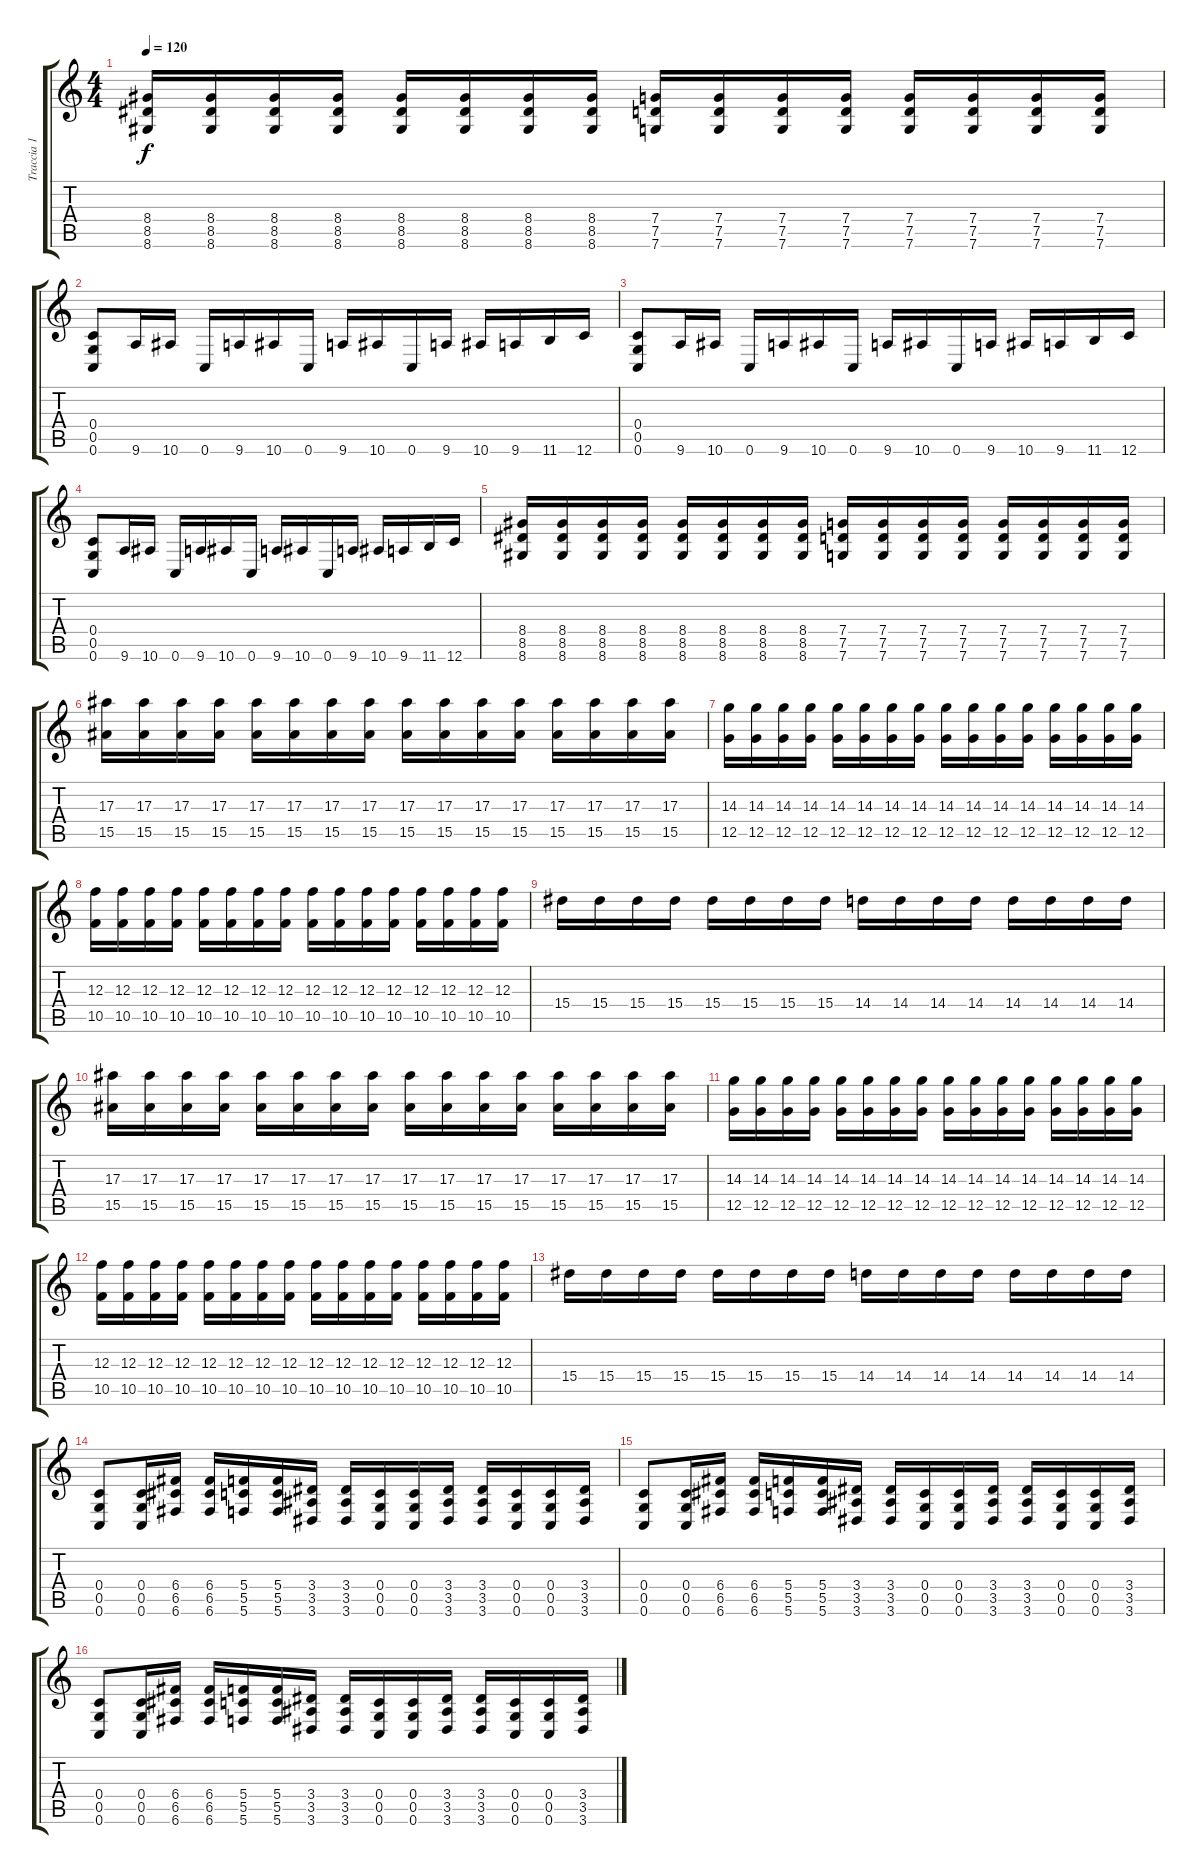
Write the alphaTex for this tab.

\track ("Traccia 1" "Traccia 1") {instrument overdrivenguitar}
\staff {score tabs}
\tuning (D4 A3 F3 C3 G2 C2) {hide}
\ts (4 4)
\tempo 120
\clef g2
\ks c
(8.4 8.5 8.6).16{dy f} (8.4 8.5 8.6).16 (8.4 8.5 8.6).16 (8.4 8.5 8.6).16 (8.4 8.5 8.6).16 (8.4 8.5 8.6).16 (8.4 8.5 8.6).16 (8.4 8.5 8.6).16 (7.4 7.5 7.6).16 (7.4 7.5 7.6).16 (7.4 7.5 7.6).16 (7.4 7.5 7.6).16 (7.4 7.5 7.6).16 (7.4 7.5 7.6).16 (7.4 7.5 7.6).16 (7.4 7.5 7.6).16 |
(0.4 0.5 0.6).8 9.6.16 10.6.16 0.6.16 9.6.16 10.6.16 0.6.16 9.6.16 10.6.16 0.6.16 9.6.16 10.6.16 9.6.16 11.6.16 12.6.16 |
(0.4 0.5 0.6).8 9.6.16 10.6.16 0.6.16 9.6.16 10.6.16 0.6.16 9.6.16 10.6.16 0.6.16 9.6.16 10.6.16 9.6.16 11.6.16 12.6.16 |
(0.4 0.5 0.6).8 9.6.16 10.6.16 0.6.16 9.6.16 10.6.16 0.6.16 9.6.16 10.6.16 0.6.16 9.6.16 10.6.16 9.6.16 11.6.16 12.6.16 |
(8.4 8.5 8.6).16 (8.4 8.5 8.6).16 (8.4 8.5 8.6).16 (8.4 8.5 8.6).16 (8.4 8.5 8.6).16 (8.4 8.5 8.6).16 (8.4 8.5 8.6).16 (8.4 8.5 8.6).16 (7.4 7.5 7.6).16 (7.4 7.5 7.6).16 (7.4 7.5 7.6).16 (7.4 7.5 7.6).16 (7.4 7.5 7.6).16 (7.4 7.5 7.6).16 (7.4 7.5 7.6).16 (7.4 7.5 7.6).16 |
(17.3 15.5).16 (17.3 15.5).16 (17.3 15.5).16 (17.3 15.5).16 (17.3 15.5).16 (17.3 15.5).16 (17.3 15.5).16 (17.3 15.5).16 (17.3 15.5).16 (17.3 15.5).16 (17.3 15.5).16 (17.3 15.5).16 (17.3 15.5).16 (17.3 15.5).16 (17.3 15.5).16 (17.3 15.5).16 |
(14.3 12.5).16 (14.3 12.5).16 (14.3 12.5).16 (14.3 12.5).16 (14.3 12.5).16 (14.3 12.5).16 (14.3 12.5).16 (14.3 12.5).16 (14.3 12.5).16 (14.3 12.5).16 (14.3 12.5).16 (14.3 12.5).16 (14.3 12.5).16 (14.3 12.5).16 (14.3 12.5).16 (14.3 12.5).16 |
(12.3 10.5).16 (12.3 10.5).16 (12.3 10.5).16 (12.3 10.5).16 (12.3 10.5).16 (12.3 10.5).16 (12.3 10.5).16 (12.3 10.5).16 (12.3 10.5).16 (12.3 10.5).16 (12.3 10.5).16 (12.3 10.5).16 (12.3 10.5).16 (12.3 10.5).16 (12.3 10.5).16 (12.3 10.5).16 |
15.4.16 15.4.16 15.4.16 15.4.16 15.4.16 15.4.16 15.4.16 15.4.16 14.4.16 14.4.16 14.4.16 14.4.16 14.4.16 14.4.16 14.4.16 14.4.16 |
(17.3 15.5).16 (17.3 15.5).16 (17.3 15.5).16 (17.3 15.5).16 (17.3 15.5).16 (17.3 15.5).16 (17.3 15.5).16 (17.3 15.5).16 (17.3 15.5).16 (17.3 15.5).16 (17.3 15.5).16 (17.3 15.5).16 (17.3 15.5).16 (17.3 15.5).16 (17.3 15.5).16 (17.3 15.5).16 |
(14.3 12.5).16 (14.3 12.5).16 (14.3 12.5).16 (14.3 12.5).16 (14.3 12.5).16 (14.3 12.5).16 (14.3 12.5).16 (14.3 12.5).16 (14.3 12.5).16 (14.3 12.5).16 (14.3 12.5).16 (14.3 12.5).16 (14.3 12.5).16 (14.3 12.5).16 (14.3 12.5).16 (14.3 12.5).16 |
(12.3 10.5).16 (12.3 10.5).16 (12.3 10.5).16 (12.3 10.5).16 (12.3 10.5).16 (12.3 10.5).16 (12.3 10.5).16 (12.3 10.5).16 (12.3 10.5).16 (12.3 10.5).16 (12.3 10.5).16 (12.3 10.5).16 (12.3 10.5).16 (12.3 10.5).16 (12.3 10.5).16 (12.3 10.5).16 |
15.4.16 15.4.16 15.4.16 15.4.16 15.4.16 15.4.16 15.4.16 15.4.16 14.4.16 14.4.16 14.4.16 14.4.16 14.4.16 14.4.16 14.4.16 14.4.16 |
(0.4 0.5 0.6).8 (0.4 0.5 0.6).16 (6.4 6.5 6.6).16 (6.4 6.5 6.6).16 (5.4 5.5 5.6).16 (5.4 5.5 5.6).16 (3.4 3.5 3.6).16 (3.4 3.5 3.6).16 (0.4 0.5 0.6).16 (0.4 0.5 0.6).16 (3.4 3.5 3.6).16 (3.4 3.5 3.6).16 (0.4 0.5 0.6).16 (0.4 0.5 0.6).16 (3.4 3.5 3.6).16 |
(0.4 0.5 0.6).8 (0.4 0.5 0.6).16 (6.4 6.5 6.6).16 (6.4 6.5 6.6).16 (5.4 5.5 5.6).16 (5.4 5.5 5.6).16 (3.4 3.5 3.6).16 (3.4 3.5 3.6).16 (0.4 0.5 0.6).16 (0.4 0.5 0.6).16 (3.4 3.5 3.6).16 (3.4 3.5 3.6).16 (0.4 0.5 0.6).16 (0.4 0.5 0.6).16 (3.4 3.5 3.6).16 |
(0.4 0.5 0.6).8 (0.4 0.5 0.6).16 (6.4 6.5 6.6).16 (6.4 6.5 6.6).16 (5.4 5.5 5.6).16 (5.4 5.5 5.6).16 (3.4 3.5 3.6).16 (3.4 3.5 3.6).16 (0.4 0.5 0.6).16 (0.4 0.5 0.6).16 (3.4 3.5 3.6).16 (3.4 3.5 3.6).16 (0.4 0.5 0.6).16 (0.4 0.5 0.6).16 (3.4 3.5 3.6).16
